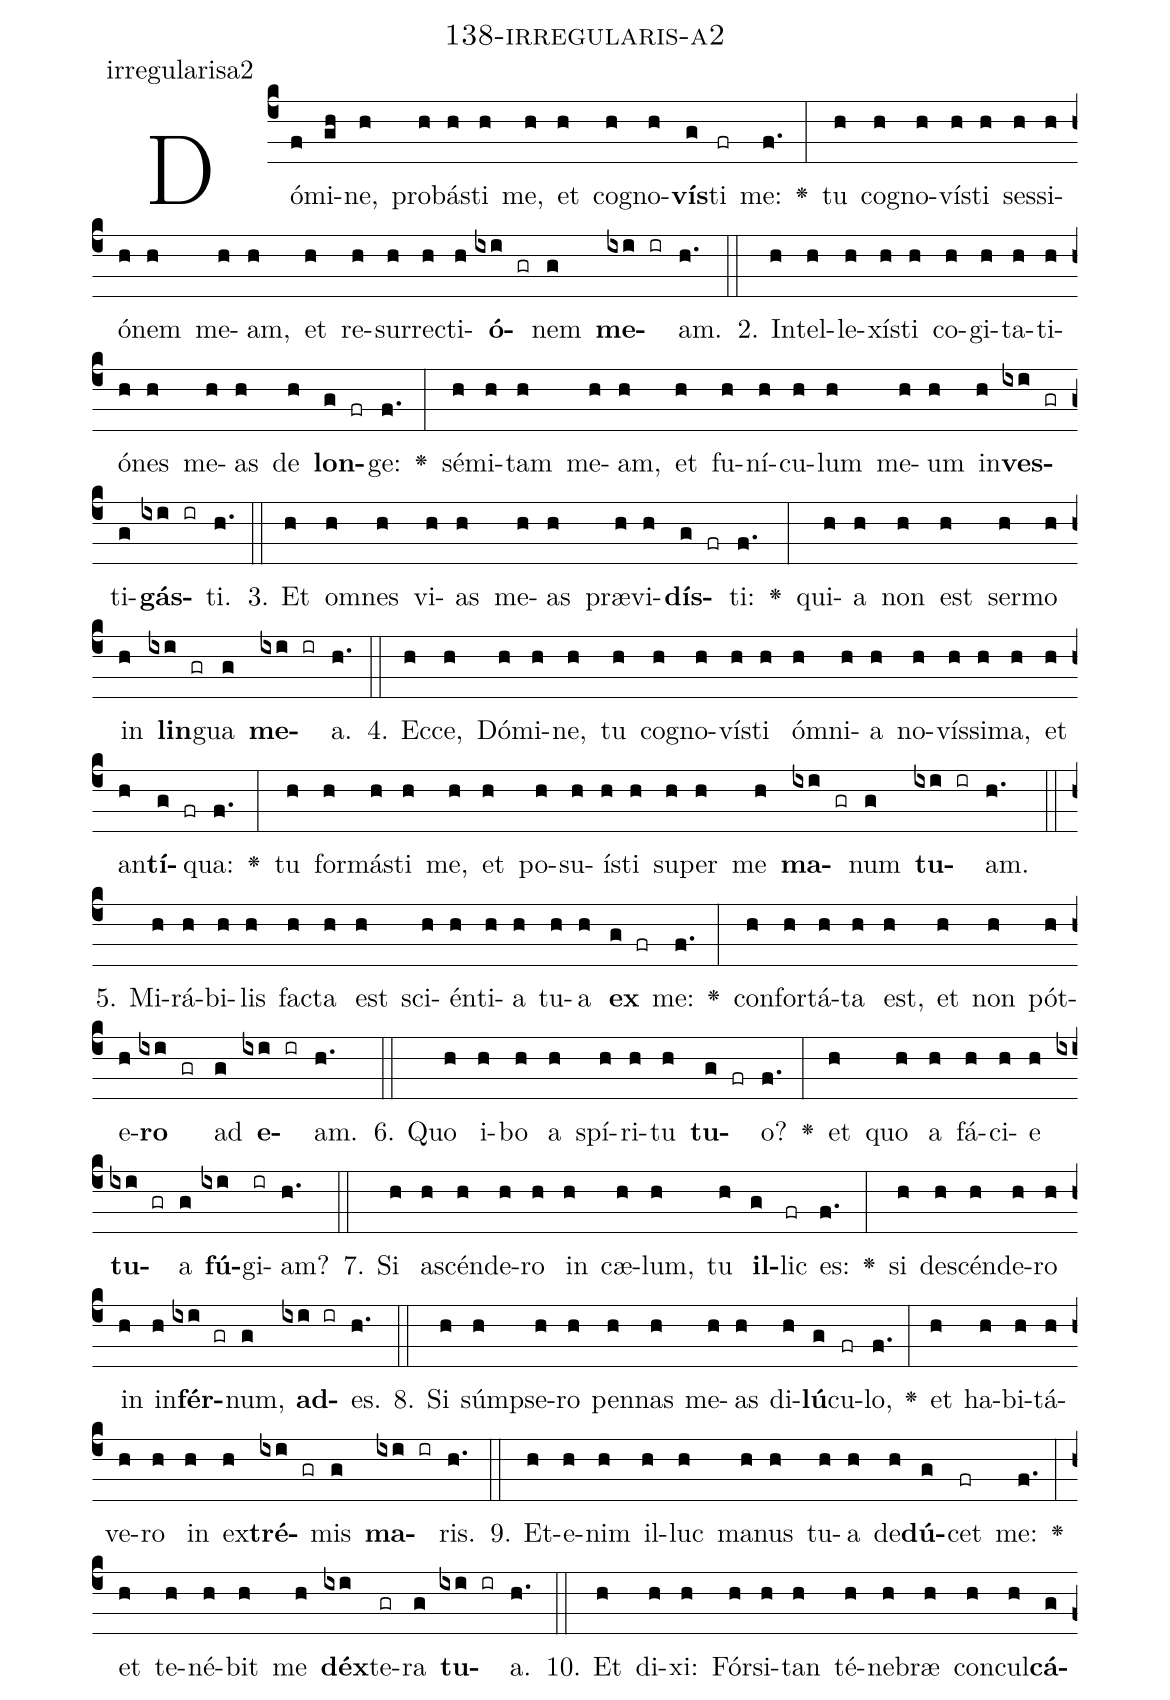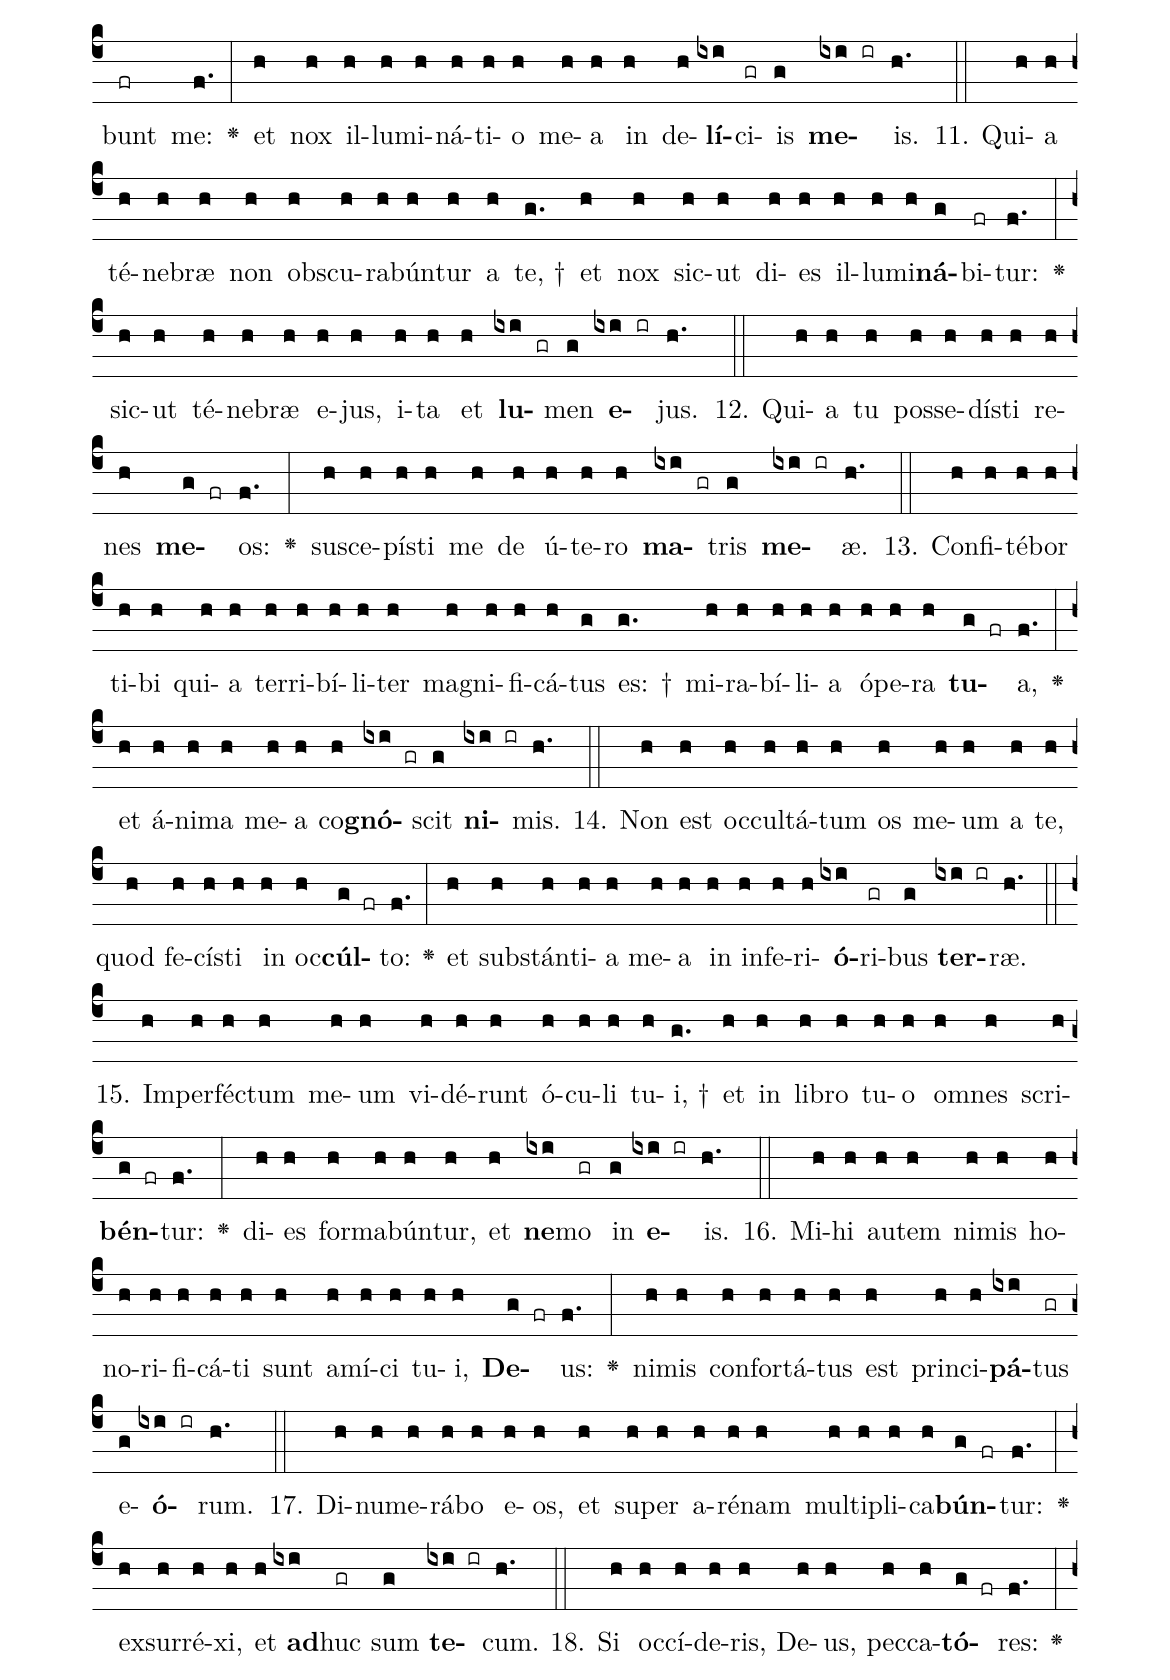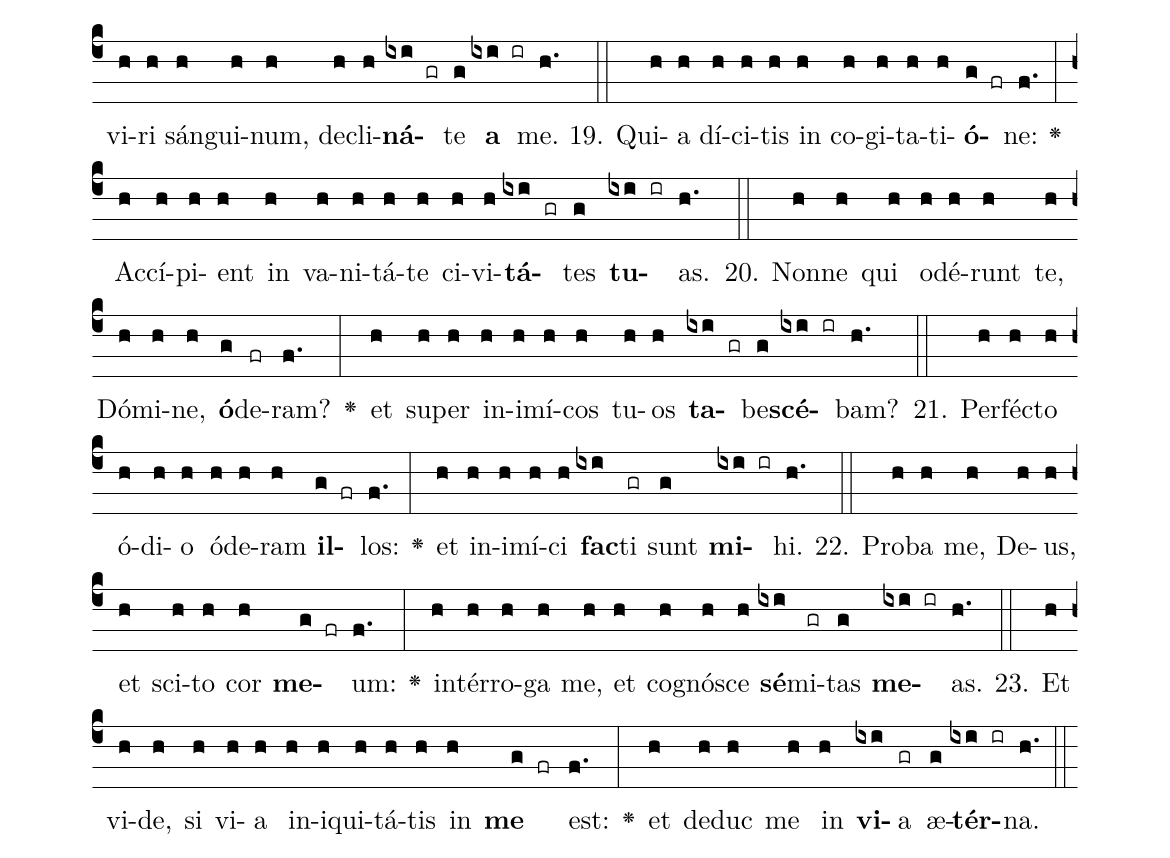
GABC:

name: 138-irregularis-a2;
annotation: irregularisa2;
%%
(c4)Dó(f)mi(gh)ne,(h) pro(h)bás(h)ti(h) me,(h) et(h) co(h)gno(h)<b>vís</b>(g)ti(fr) me:(f.) <v>\greheightstar</v>(:) tu(h) co(h)gno(h)vís(h)ti(h) ses(h)si(h)ó(h)nem(h) me(h)am,(h) et(h) re(h)sur(h)rec(h)ti(h)<b>ó</b>(ixi gr)nem(g) <b>me</b>(ixi ir)am.(h.) (::)
2. In(h)tel(h)le(h)xís(h)ti(h) co(h)gi(h)ta(h)ti(h)ó(h)nes(h) me(h)as(h) de(h) <b>lon</b>(g fr)ge:(f.) <v>\greheightstar</v>(:) sé(h)mi(h)tam(h) me(h)am,(h) et(h) fu(h)ní(h)cu(h)lum(h) me(h)um(h) in(h)<b>ves</b>(ixi gr)ti(g)<b>gás</b>(ixi ir)ti.(h.) (::)
3. Et(h) om(h)nes(h) vi(h)as(h) me(h)as(h) præ(h)vi(h)<b>dís</b>(g fr)ti:(f.) <v>\greheightstar</v>(:) qui(h)a(h) non(h) est(h) ser(h)mo(h) in(h) <b>lin</b>(ixi gr)gua(g) <b>me</b>(ixi ir)a.(h.) (::)
4. Ec(h)ce,(h) Dó(h)mi(h)ne,(h) tu(h) co(h)gno(h)vís(h)ti(h) óm(h)ni(h)a(h) no(h)vís(h)si(h)ma,(h) et(h) an(h)<b>tí</b>(g fr)qua:(f.) <v>\greheightstar</v>(:) tu(h) for(h)más(h)ti(h) me,(h) et(h) po(h)su(h)ís(h)ti(h) su(h)per(h) me(h) <b>ma</b>(ixi gr)num(g) <b>tu</b>(ixi ir)am.(h.) (::)
5. Mi(h)rá(h)bi(h)lis(h) fac(h)ta(h) est(h) sci(h)én(h)ti(h)a(h) tu(h)a(h) <b>ex</b>(g fr) me:(f.) <v>\greheightstar</v>(:) con(h)for(h)tá(h)ta(h) est,(h) et(h) non(h) pót(h)e(h)<b>ro</b>(ixi gr) ad(g) <b>e</b>(ixi ir)am.(h.) (::)
6. Quo(h) i(h)bo(h) a(h) spí(h)ri(h)tu(h) <b>tu</b>(g fr)o?(f.) <v>\greheightstar</v>(:) et(h) quo(h) a(h) fá(h)ci(h)e(h) <b>tu</b>(ixi gr)a(g) <b>fú</b>(ixi)gi(ir)am?(h.) (::)
7. Si(h) a(h)scén(h)de(h)ro(h) in(h) cæ(h)lum,(h) tu(h) <b>il</b>(g)lic(fr) es:(f.) <v>\greheightstar</v>(:) si(h) de(h)scén(h)de(h)ro(h) in(h) in(h)<b>fér</b>(ixi gr)num,(g) <b>ad</b>(ixi ir)es.(h.) (::)
8. Si(h) súmp(h)se(h)ro(h) pen(h)nas(h) me(h)as(h) di(h)<b>lú</b>(g)cu(fr)lo,(f.) <v>\greheightstar</v>(:) et(h) ha(h)bi(h)tá(h)ve(h)ro(h) in(h) ex(h)<b>tré</b>(ixi gr)mis(g) <b>ma</b>(ixi ir)ris.(h.) (::)
9. Et(h)e(h)nim(h) il(h)luc(h) ma(h)nus(h) tu(h)a(h) de(h)<b>dú</b>(g)cet(fr) me:(f.) <v>\greheightstar</v>(:) et(h) te(h)né(h)bit(h) me(h) <b>déx</b>(ixi)te(gr)ra(g) <b>tu</b>(ixi ir)a.(h.) (::)
10. Et(h) di(h)xi:(h) Fór(h)si(h)tan(h) té(h)ne(h)bræ(h) con(h)cul(h)<b>cá</b>(g)bunt(fr) me:(f.) <v>\greheightstar</v>(:) et(h) nox(h) il(h)lu(h)mi(h)ná(h)ti(h)o(h) me(h)a(h) in(h) de(h)<b>lí</b>(ixi)ci(gr)is(g) <b>me</b>(ixi ir)is.(h.) (::)
11. Qui(h)a(h) té(h)ne(h)bræ(h) non(h) obs(h)cu(h)ra(h)bún(h)tur(h) a(h) te, †(g.) et(h) nox(h) sic(h)ut(h) di(h)es(h) il(h)lu(h)mi(h)<b>ná</b>(g)bi(fr)tur:(f.) <v>\greheightstar</v>(:) sic(h)ut(h) té(h)ne(h)bræ(h) e(h)jus,(h) i(h)ta(h) et(h) <b>lu</b>(ixi gr)men(g) <b>e</b>(ixi ir)jus.(h.) (::)
12. Qui(h)a(h) tu(h) pos(h)se(h)dís(h)ti(h) re(h)nes(h) <b>me</b>(g fr)os:(f.) <v>\greheightstar</v>(:) su(h)sce(h)pís(h)ti(h) me(h) de(h) ú(h)te(h)ro(h) <b>ma</b>(ixi gr)tris(g) <b>me</b>(ixi ir)æ.(h.) (::)
13. Con(h)fi(h)té(h)bor(h) ti(h)bi(h) qui(h)a(h) ter(h)ri(h)bí(h)li(h)ter(h) ma(h)gni(h)fi(h)cá(h)tus(g) es: †(g.) mi(h)ra(h)bí(h)li(h)a(h) ó(h)pe(h)ra(h) <b>tu</b>(g fr)a,(f.) <v>\greheightstar</v>(:) et(h) á(h)ni(h)ma(h) me(h)a(h) co(h)<b>gnó</b>(ixi gr)scit(g) <b>ni</b>(ixi ir)mis.(h.) (::)
14. Non(h) est(h) oc(h)cul(h)tá(h)tum(h) os(h) me(h)um(h) a(h) te,(h) quod(h) fe(h)cís(h)ti(h) in(h) oc(h)<b>cúl</b>(g fr)to:(f.) <v>\greheightstar</v>(:) et(h) sub(h)stán(h)ti(h)a(h) me(h)a(h) in(h) in(h)fe(h)ri(h)<b>ó</b>(ixi)ri(gr)bus(g) <b>ter</b>(ixi ir)ræ.(h.) (::)
15. Im(h)per(h)féc(h)tum(h) me(h)um(h) vi(h)dé(h)runt(h) ó(h)cu(h)li(h) tu(h)i, †(g.) et(h) in(h) li(h)bro(h) tu(h)o(h) om(h)nes(h) scri(h)<b>bén</b>(g fr)tur:(f.) <v>\greheightstar</v>(:) di(h)es(h) for(h)ma(h)bún(h)tur,(h) et(h) <b>ne</b>(ixi)mo(gr) in(g) <b>e</b>(ixi ir)is.(h.) (::)
16. Mi(h)hi(h) au(h)tem(h) ni(h)mis(h) ho(h)no(h)ri(h)fi(h)cá(h)ti(h) sunt(h) a(h)mí(h)ci(h) tu(h)i,(h) <b>De</b>(g fr)us:(f.) <v>\greheightstar</v>(:) ni(h)mis(h) con(h)for(h)tá(h)tus(h) est(h) prin(h)ci(h)<b>pá</b>(ixi)tus(gr) e(g)<b>ó</b>(ixi ir)rum.(h.) (::)
17. Di(h)nu(h)me(h)rá(h)bo(h) e(h)os,(h) et(h) su(h)per(h) a(h)ré(h)nam(h) mul(h)ti(h)pli(h)ca(h)<b>bún</b>(g fr)tur:(f.) <v>\greheightstar</v>(:) ex(h)sur(h)ré(h)xi,(h) et(h) <b>ad</b>(ixi)huc(gr) sum(g) <b>te</b>(ixi ir)cum.(h.) (::)
18. Si(h) oc(h)cí(h)de(h)ris,(h) De(h)us,(h) pec(h)ca(h)<b>tó</b>(g fr)res:(f.) <v>\greheightstar</v>(:) vi(h)ri(h) sán(h)gui(h)num,(h) de(h)cli(h)<b>ná</b>(ixi gr)te(g) <b>a</b>(ixi ir) me.(h.) (::)
19. Qui(h)a(h) dí(h)ci(h)tis(h) in(h) co(h)gi(h)ta(h)ti(h)<b>ó</b>(g fr)ne:(f.) <v>\greheightstar</v>(:) Ac(h)cí(h)pi(h)ent(h) in(h) va(h)ni(h)tá(h)te(h) ci(h)vi(h)<b>tá</b>(ixi gr)tes(g) <b>tu</b>(ixi ir)as.(h.) (::)
20. Non(h)ne(h) qui(h) o(h)dé(h)runt(h) te,(h) Dó(h)mi(h)ne,(h) <b>ó</b>(g)de(fr)ram?(f.) <v>\greheightstar</v>(:) et(h) su(h)per(h) in(h)i(h)mí(h)cos(h) tu(h)os(h) <b>ta</b>(ixi gr)be(g)<b>scé</b>(ixi ir)bam?(h.) (::)
21. Per(h)féc(h)to(h) ó(h)di(h)o(h) ó(h)de(h)ram(h) <b>il</b>(g fr)los:(f.) <v>\greheightstar</v>(:) et(h) in(h)i(h)mí(h)ci(h) <b>fac</b>(ixi)ti(gr) sunt(g) <b>mi</b>(ixi ir)hi.(h.) (::)
22. Pro(h)ba(h) me,(h) De(h)us,(h) et(h) sci(h)to(h) cor(h) <b>me</b>(g fr)um:(f.) <v>\greheightstar</v>(:) in(h)tér(h)ro(h)ga(h) me,(h) et(h) co(h)gnó(h)sce(h) <b>sé</b>(ixi)mi(gr)tas(g) <b>me</b>(ixi ir)as.(h.) (::)
23. Et(h) vi(h)de,(h) si(h) vi(h)a(h) in(h)i(h)qui(h)tá(h)tis(h) in(h) <b>me</b>(g fr) est:(f.) <v>\greheightstar</v>(:) et(h) de(h)duc(h) me(h) in(h) <b>vi</b>(ixi)a(gr) æ(g)<b>tér</b>(ixi ir)na.(h.) (::)
